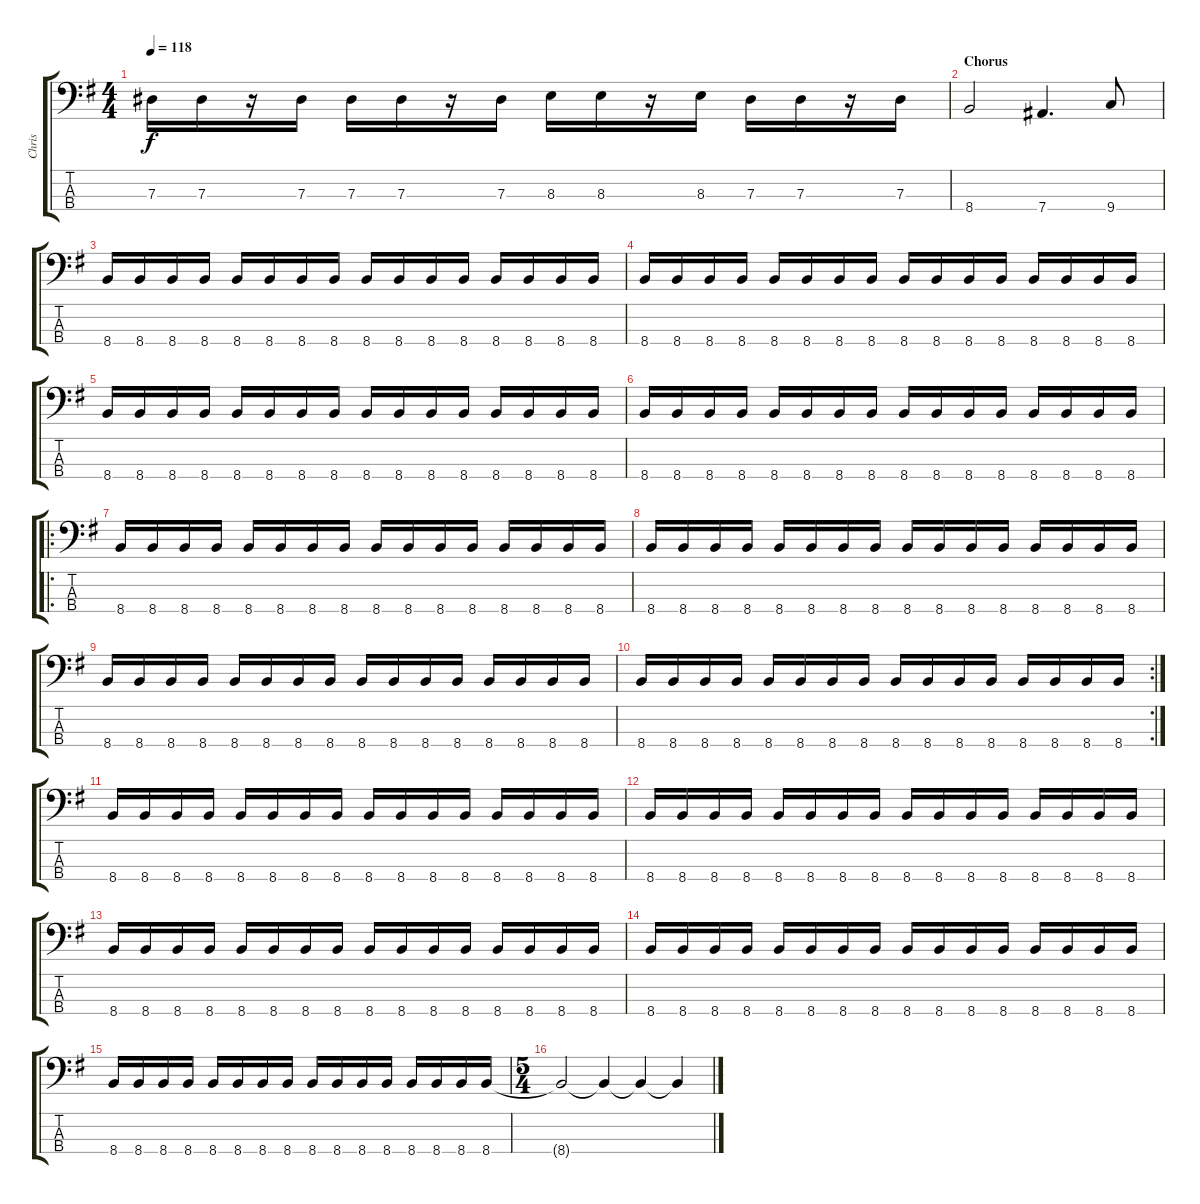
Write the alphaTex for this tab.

\track ("Chris" "Chris") {instrument electricbasspick}
\staff {score tabs}
\tuning (Gb2 Db2 Ab1 Eb1) {hide}
\ts (4 4)
\tempo 118
\clef f4
\ks g
7.3.16{dy f} 7.3.16 r.16 7.3.16 7.3.16 7.3.16 r.16 7.3.16 8.3.16 8.3.16 r.16 8.3.16 7.3.16 7.3.16 r.16 7.3.16 |
\section ("" "Chorus")
8.4.2 7.4.4{d} 9.4.8 |
8.4.16 8.4.16 8.4.16 8.4.16 8.4.16 8.4.16 8.4.16 8.4.16 8.4.16 8.4.16 8.4.16 8.4.16 8.4.16 8.4.16 8.4.16 8.4.16 |
8.4.16 8.4.16 8.4.16 8.4.16 8.4.16 8.4.16 8.4.16 8.4.16 8.4.16 8.4.16 8.4.16 8.4.16 8.4.16 8.4.16 8.4.16 8.4.16 |
8.4.16 8.4.16 8.4.16 8.4.16 8.4.16 8.4.16 8.4.16 8.4.16 8.4.16 8.4.16 8.4.16 8.4.16 8.4.16 8.4.16 8.4.16 8.4.16 |
8.4.16 8.4.16 8.4.16 8.4.16 8.4.16 8.4.16 8.4.16 8.4.16 8.4.16 8.4.16 8.4.16 8.4.16 8.4.16 8.4.16 8.4.16 8.4.16 |
\ro
8.4.16 8.4.16 8.4.16 8.4.16 8.4.16 8.4.16 8.4.16 8.4.16 8.4.16 8.4.16 8.4.16 8.4.16 8.4.16 8.4.16 8.4.16 8.4.16 |
8.4.16 8.4.16 8.4.16 8.4.16 8.4.16 8.4.16 8.4.16 8.4.16 8.4.16 8.4.16 8.4.16 8.4.16 8.4.16 8.4.16 8.4.16 8.4.16 |
8.4.16 8.4.16 8.4.16 8.4.16 8.4.16 8.4.16 8.4.16 8.4.16 8.4.16 8.4.16 8.4.16 8.4.16 8.4.16 8.4.16 8.4.16 8.4.16 |
\rc 2
8.4.16 8.4.16 8.4.16 8.4.16 8.4.16 8.4.16 8.4.16 8.4.16 8.4.16 8.4.16 8.4.16 8.4.16 8.4.16 8.4.16 8.4.16 8.4.16 |
8.4.16 8.4.16 8.4.16 8.4.16 8.4.16 8.4.16 8.4.16 8.4.16 8.4.16 8.4.16 8.4.16 8.4.16 8.4.16 8.4.16 8.4.16 8.4.16 |
8.4.16 8.4.16 8.4.16 8.4.16 8.4.16 8.4.16 8.4.16 8.4.16 8.4.16 8.4.16 8.4.16 8.4.16 8.4.16 8.4.16 8.4.16 8.4.16 |
8.4.16 8.4.16 8.4.16 8.4.16 8.4.16 8.4.16 8.4.16 8.4.16 8.4.16 8.4.16 8.4.16 8.4.16 8.4.16 8.4.16 8.4.16 8.4.16 |
8.4.16 8.4.16 8.4.16 8.4.16 8.4.16 8.4.16 8.4.16 8.4.16 8.4.16 8.4.16 8.4.16 8.4.16 8.4.16 8.4.16 8.4.16 8.4.16 |
8.4.16 8.4.16 8.4.16 8.4.16 8.4.16 8.4.16 8.4.16 8.4.16 8.4.16 8.4.16 8.4.16 8.4.16 8.4.16 8.4.16 8.4.16 8.4.16 |
\ts (5 4)
8.4{t}.2 8.4{t}.4 8.4{t}.4 8.4{t}.4
